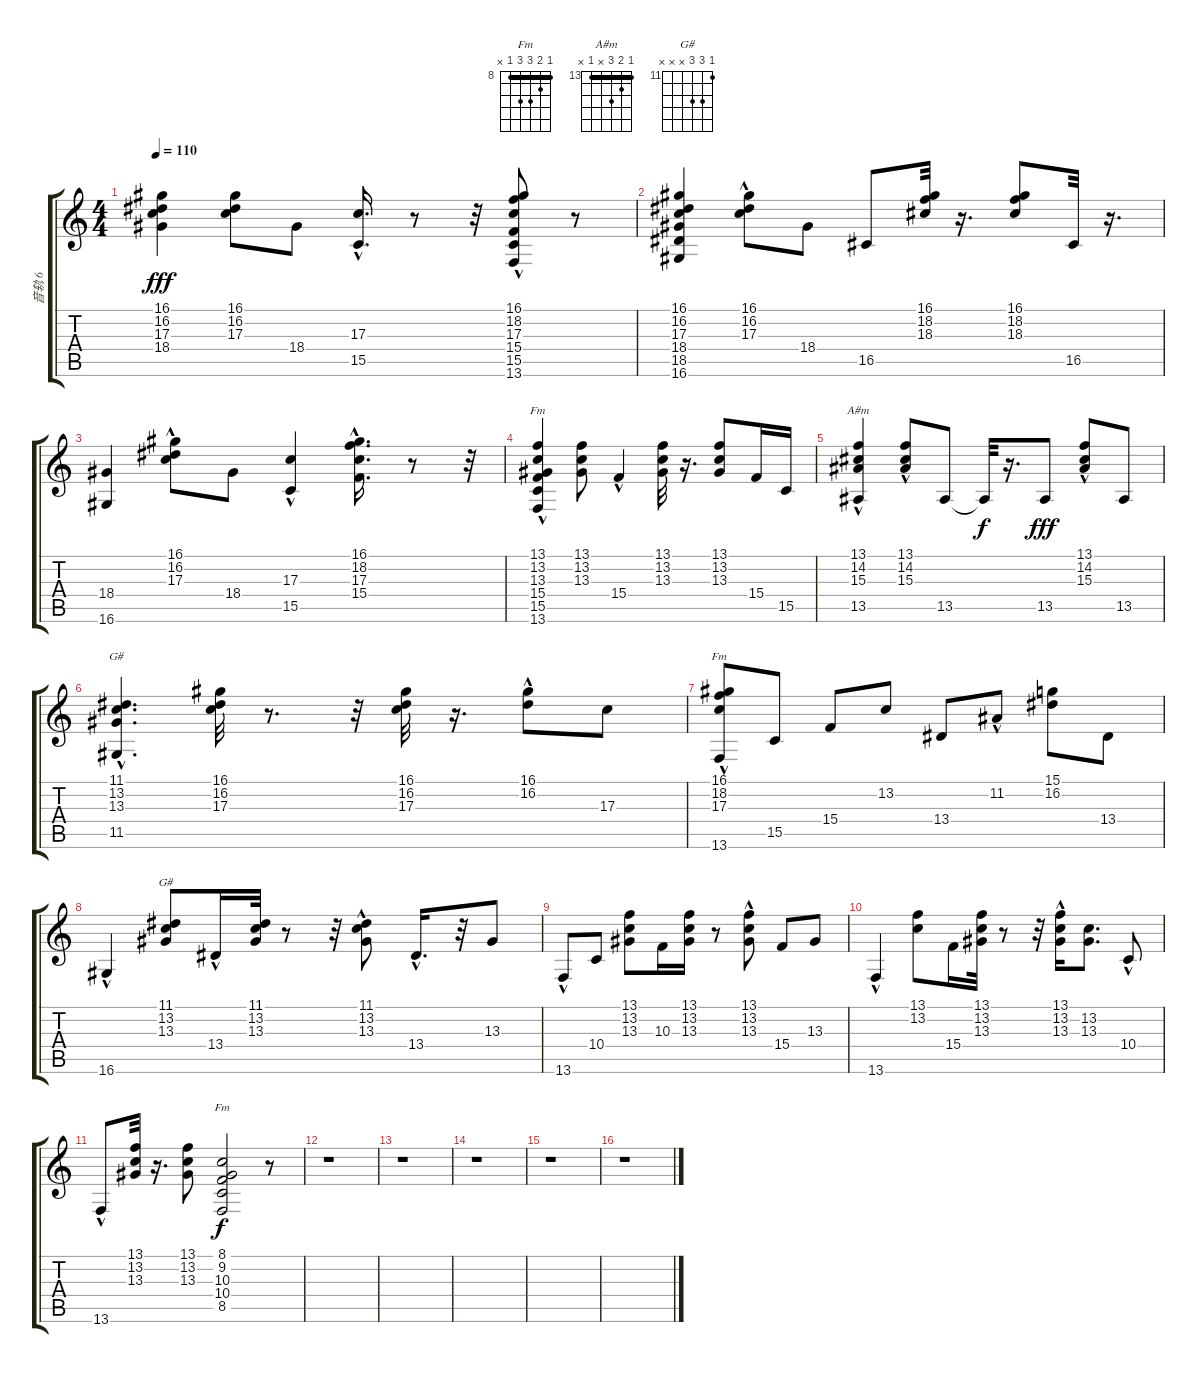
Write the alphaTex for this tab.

\track ("音轨 6" "音轨 6") {instrument fx1rain}
\staff {score tabs}
\tuning (E4 B3 G3 D3 A2 E2) {hide}
\chord ("Fm" 13 13 13 15 15 13) {firstfret 13 barre 13}
\chord ("A#m" 13 14 15 x 13 x) {firstfret 13 barre 13}
\chord ("G#" 11 13 13 x 11 x) {firstfret 11 barre 11}
\chord ("Fm" 16 x 17 x x 13) {firstfret 13}
\chord ("G#" 11 13 13 x x x) {firstfret 11}
\chord ("Fm" 8 9 10 10 8 x) {firstfret 8 barre 8}
\ts (4 4)
\tempo 110
\clef g2
\ks c
(16.1 16.2 17.3 18.4).4{dy fff} (16.1 16.2 17.3).8 18.4.8 (17.3{hac} 15.5{hac}).16{d} r.8 r.32 (16.1{hac} 18.2{hac} 17.3{hac} 15.4 15.5 13.6{hac}).8 r.8 |
(16.1 16.2 17.3 18.4 18.5 16.6).4 (16.1 16.2 17.3{hac}).8 18.4.8 16.5.8 (16.1 18.2 18.3).32 r.16{d} (16.1 18.2 18.3).8 16.5.32 r.16{d} |
(18.4 16.6).4 (16.1{hac} 16.2 17.3).8 18.4.8 (17.3{hac} 15.5).4 (16.1{hac} 18.2{hac} 17.3{hac} 15.4{hac}).16{d} r.8 r.32 |
(13.1 13.2 13.3 15.4{hac} 15.5{hac} 13.6{hac}).4{ch "Fm"} (13.1 13.2 13.3).8 15.4{hac}.4 (13.1 13.2 13.3).32 r.16{d} (13.1 13.2 13.3).8 15.4.16 15.5.16 |
(13.1{hac} 14.2{hac} 15.3{hac} 13.5).4{ch "A#m"} (13.1{hac} 14.2{hac} 15.3{hac}).8 13.5.8 13.5{t}.32{dy f} r.16{d} 13.5.8{dy fff} (13.1{hac} 14.2{hac} 15.3).8 13.5.8 |
(11.1 13.2 13.3{hac} 11.5{hac}).4{d ch "G#"} (16.1 16.2 17.3).32 r.8{d} r.32 (16.1 16.2 17.3).32 r.16{d} (16.1{hac} 16.2).8 17.3.8 |
(16.1 18.2 17.3 13.6{hac}).8{ch "Fm"} 15.5.8 15.4.8 13.2.8 13.4.8 11.2{hac}.8 (15.1 16.2).8 13.4.8 |
16.6{hac}.4 (11.1 13.2 13.3).8{ch "G#"} 13.4{hac}.16 (11.1 13.2 13.3).32 r.8 r.32 (11.1{hac} 13.2{hac} 13.3).8 13.4{hac}.16{d} r.32 13.3.8 |
13.6{hac}.8 10.4.8 (13.1 13.2 13.3).8 10.3.16 (13.1 13.2 13.3).16 r.8 (13.1 13.2{hac} 13.3).8 15.4.8 13.3.8 |
13.6{hac}.4 (13.1 13.2).8 15.4.16 (13.1 13.2 13.3).32 r.8 r.32 (13.1{hac} 13.2 13.3).16 (13.2 13.3).8{d} 10.4{hac}.8 |
13.6{hac}.8 (13.1 13.2 13.3).32 r.16{d} (13.1 13.2 13.3).8 (8.1 9.2 10.3 10.4 8.5).2{ch "Fm" dy f} r.8 |
r.1 |
r.1 |
r.1 |
r.1 |
r.1
